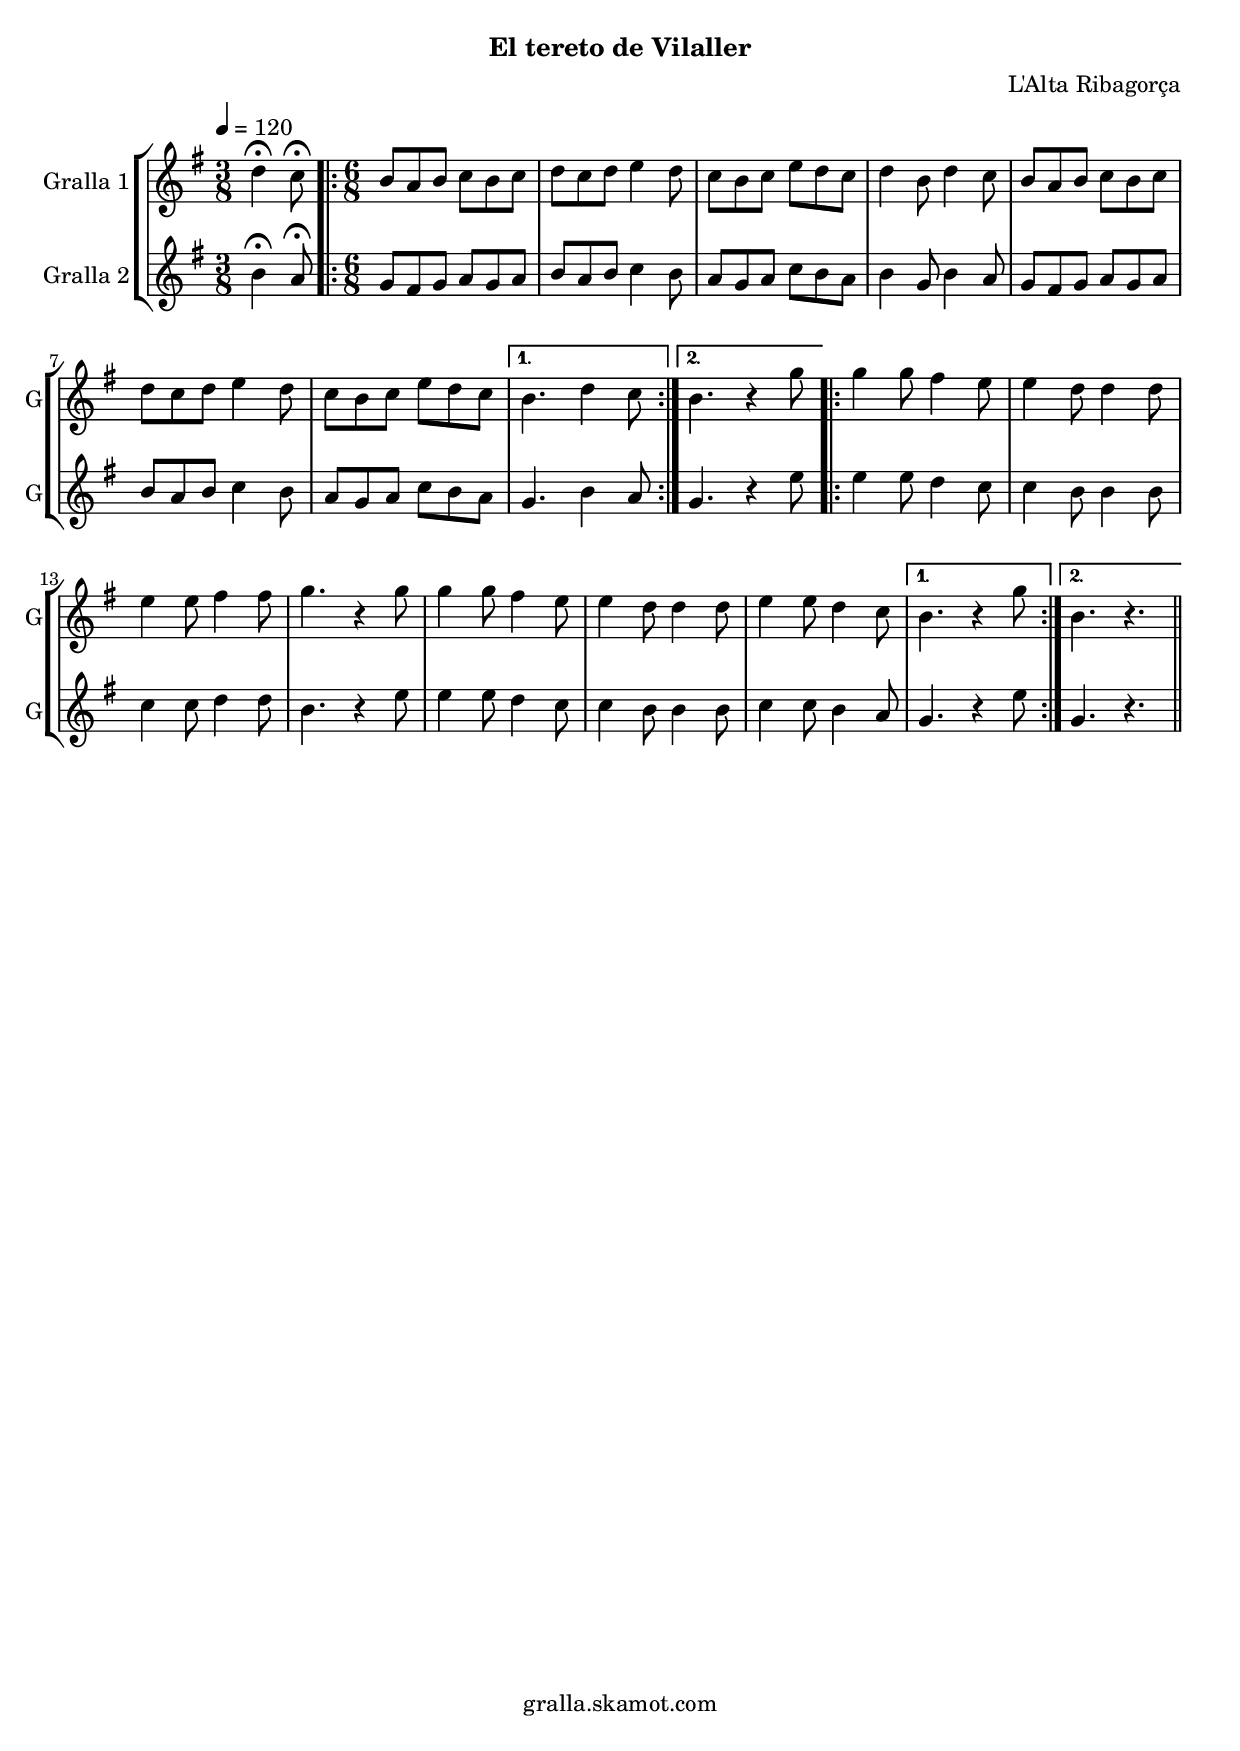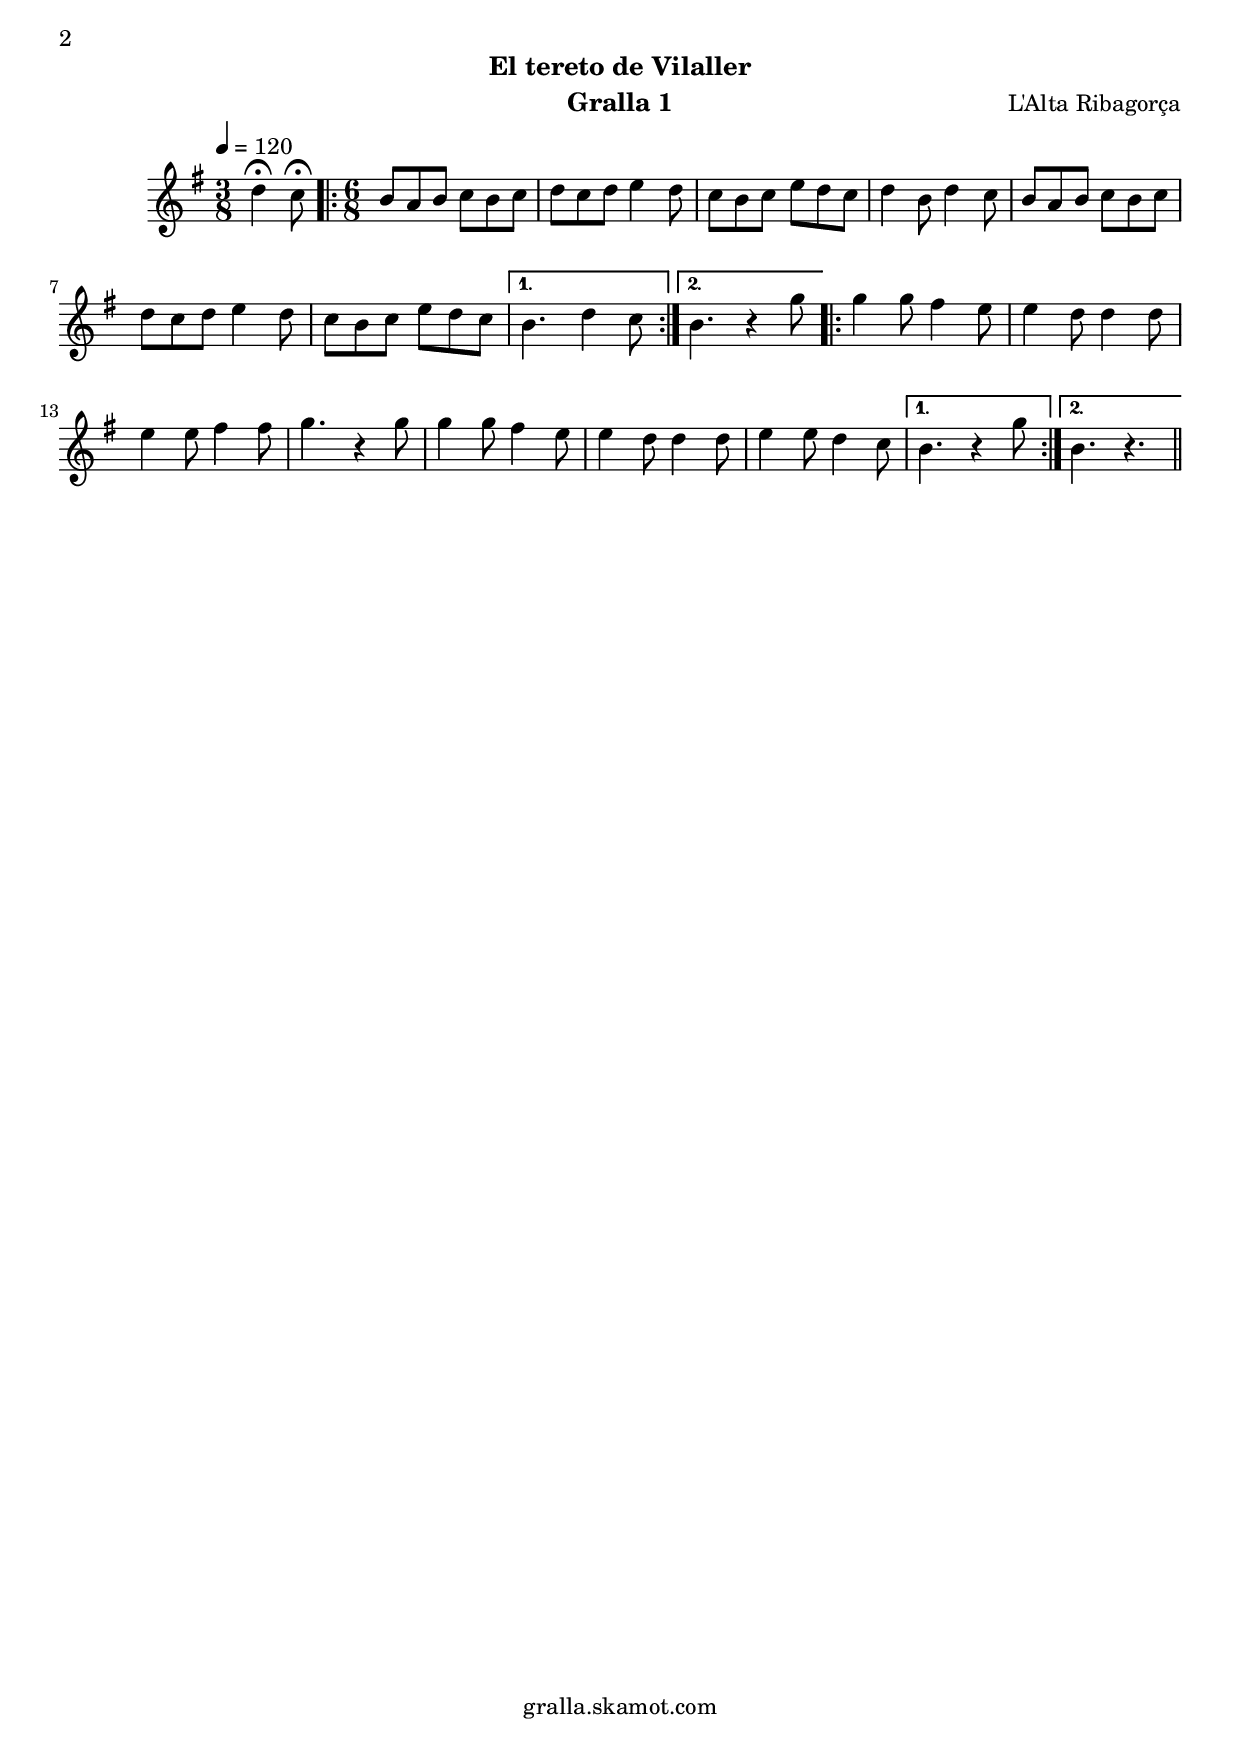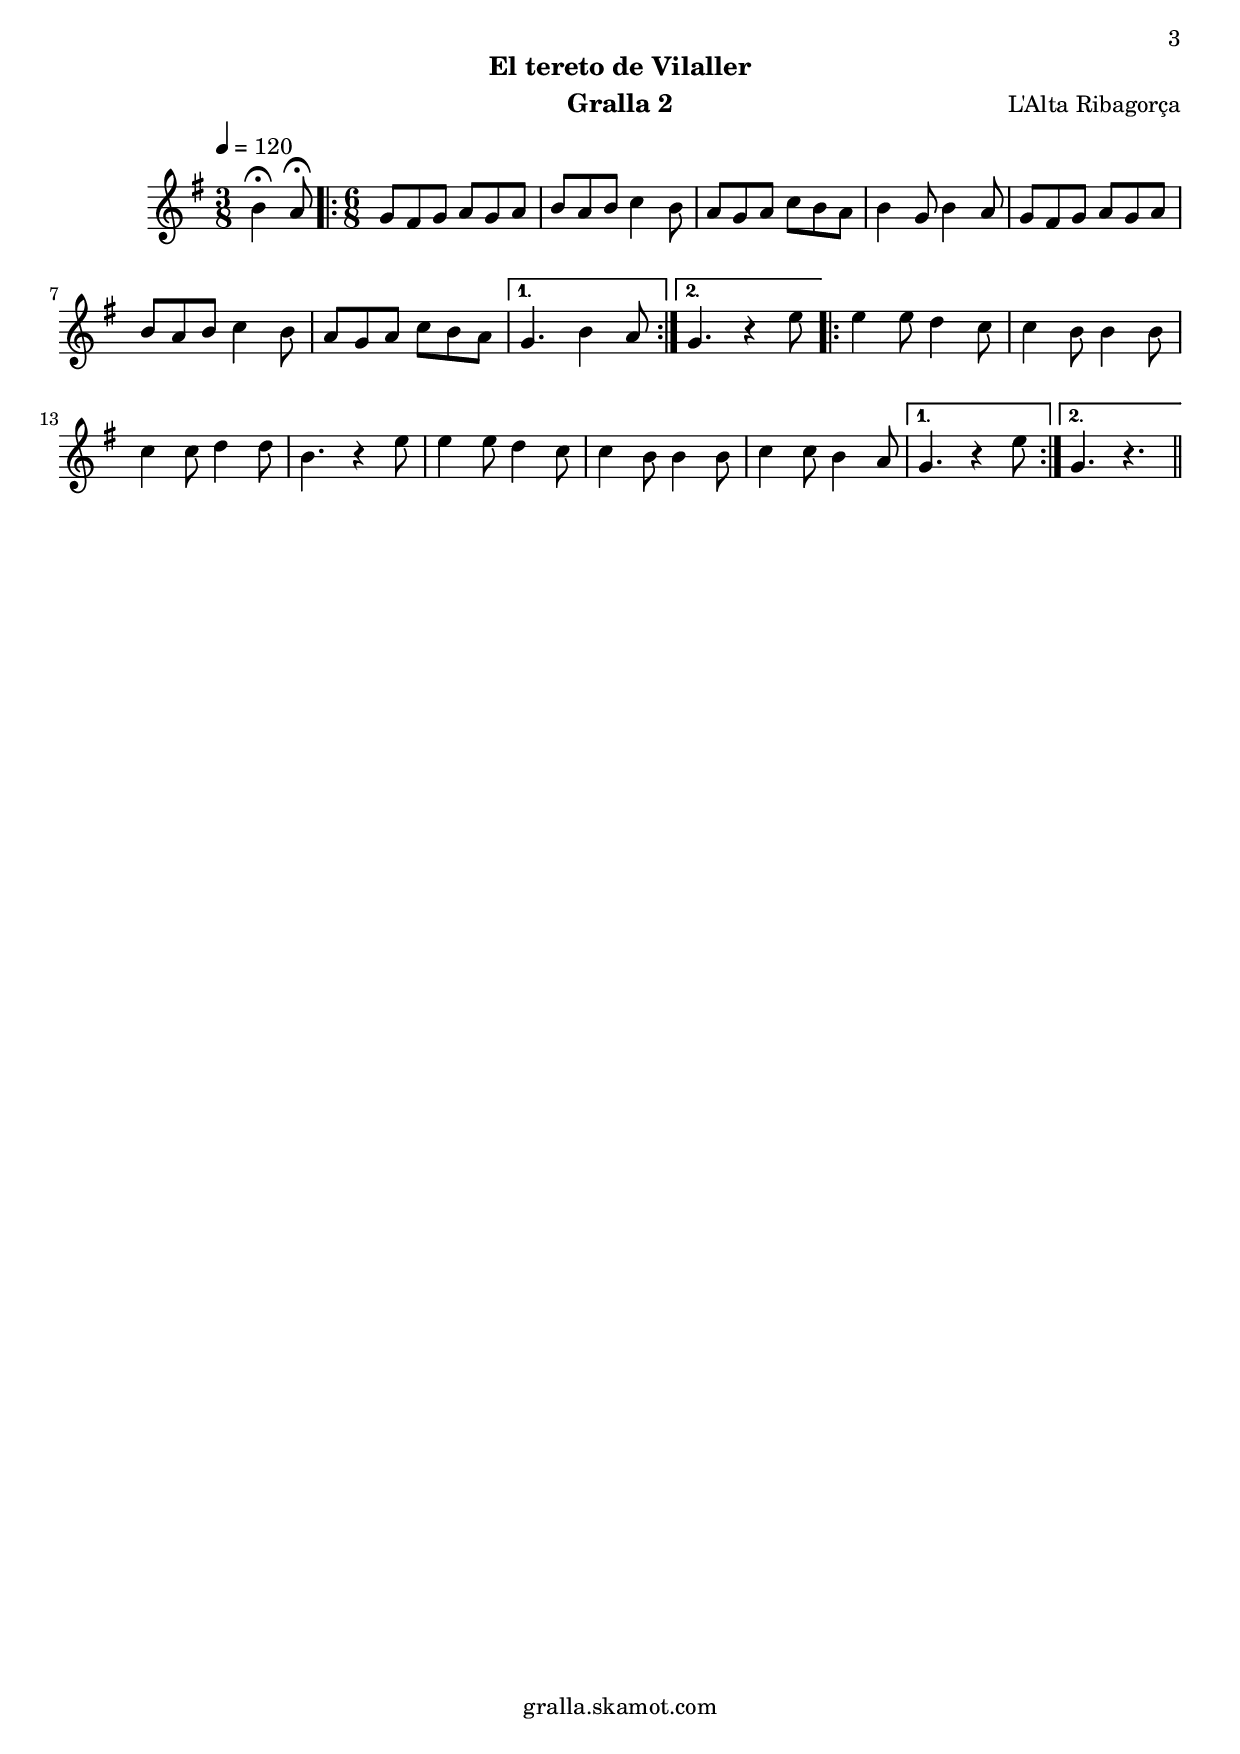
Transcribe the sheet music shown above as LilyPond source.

\version "2.16.2"

\header {
  dedication=""
  title=""
  subtitle="El tereto de Vilaller"
  subsubtitle=""
  poet=""
  meter=""
  piece=""
  composer="L'Alta Ribagorça"
  arranger=""
  opus=""
  instrument=""
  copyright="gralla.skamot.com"
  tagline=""
}

liniaroAa =
\relative d''
{
  \tempo 4=120
  \clef treble
  \key g \major
  \time 3/8
  d4\fermata c8\fermata  |
  \time 6/8   \repeat volta 2 { b8 a b c b c  |
  d8 c d e4 d8  |
  c8 b c e d c  |
  %05
  d4 b8 d4 c8  |
  b8 a b c b c  |
  d8 c d e4 d8  |
  c8 b c e d c }
  \alternative { { b4. d4 c8 }
  %10
  { b4. r4 g'8 } }
  \repeat volta 2 { g4 g8 fis4 e8  |
  e4 d8 d4 d8  |
  e4 e8 fis4 fis8  |
  g4. r4 g8  |
  %15
  g4 g8 fis4 e8  |
  e4 d8 d4 d8  |
  e4 e8 d4 c8 }
  \alternative { { b4. r4 g'8 }
  { b,4. r } } \bar "||"
}

liniaroAb =
\relative b'
{
  \tempo 4=120
  \clef treble
  \key g \major
  \time 3/8
  b4\fermata a8\fermata  |
  \time 6/8   \repeat volta 2 { g8 fis g a g a  |
  b8 a b c4 b8  |
  a8 g a c b a  |
  %05
  b4 g8 b4 a8  |
  g8 fis g a g a  |
  b8 a b c4 b8  |
  a8 g a c b a }
  \alternative { { g4. b4 a8 }
  %10
  { g4. r4 e'8 } }
  \repeat volta 2 { e4 e8 d4 c8  |
  c4 b8 b4 b8  |
  c4 c8 d4 d8  |
  b4. r4 e8  |
  %15
  e4 e8 d4 c8  |
  c4 b8 b4 b8  |
  c4 c8 b4 a8 }
  \alternative { { g4. r4 e'8 }
  { g,4. r } } \bar "||"
}

\bookpart {
  \score {
    \new StaffGroup {
      \override Score.RehearsalMark.self-alignment-X = #LEFT
      <<
        \new Staff \with {instrumentName = #"Gralla 1" shortInstrumentName = #"G"} \liniaroAa
        \new Staff \with {instrumentName = #"Gralla 2" shortInstrumentName = #"G"} \liniaroAb
      >>
    }
    \layout {}
  }
  \score { \unfoldRepeats
    \new StaffGroup {
      \override Score.RehearsalMark.self-alignment-X = #LEFT
      <<
        \new Staff \with {instrumentName = #"Gralla 1" shortInstrumentName = #"G"} \liniaroAa
        \new Staff \with {instrumentName = #"Gralla 2" shortInstrumentName = #"G"} \liniaroAb
      >>
    }
    \midi {
      \set Staff.midiInstrument = "oboe"
      \set DrumStaff.midiInstrument = "drums"
    }
  }
}

\bookpart {
  \header {instrument="Gralla 1"}
  \score {
    \new StaffGroup {
      \override Score.RehearsalMark.self-alignment-X = #LEFT
      <<
        \new Staff \liniaroAa
      >>
    }
    \layout {}
  }
  \score { \unfoldRepeats
    \new StaffGroup {
      \override Score.RehearsalMark.self-alignment-X = #LEFT
      <<
        \new Staff \liniaroAa
      >>
    }
    \midi {
      \set Staff.midiInstrument = "oboe"
      \set DrumStaff.midiInstrument = "drums"
    }
  }
}

\bookpart {
  \header {instrument="Gralla 2"}
  \score {
    \new StaffGroup {
      \override Score.RehearsalMark.self-alignment-X = #LEFT
      <<
        \new Staff \liniaroAb
      >>
    }
    \layout {}
  }
  \score { \unfoldRepeats
    \new StaffGroup {
      \override Score.RehearsalMark.self-alignment-X = #LEFT
      <<
        \new Staff \liniaroAb
      >>
    }
    \midi {
      \set Staff.midiInstrument = "oboe"
      \set DrumStaff.midiInstrument = "drums"
    }
  }
}

